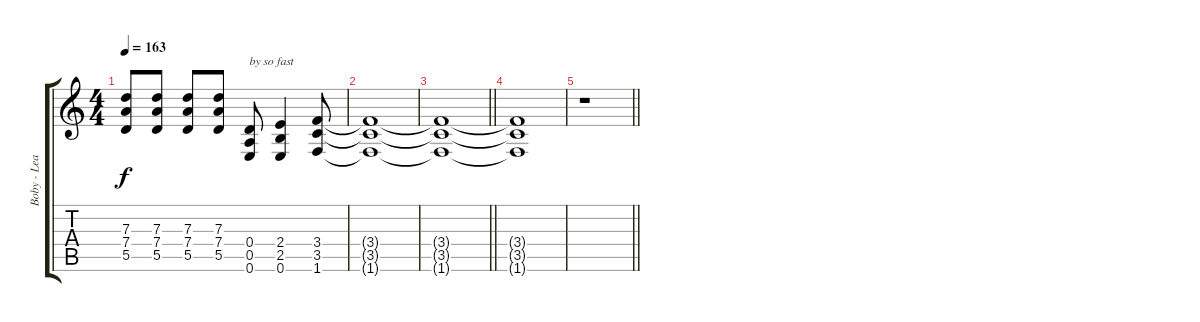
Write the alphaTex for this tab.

\track ("Boby - Lead Guitar" "Boby - Lea") {instrument overdrivenguitar}
\staff {score tabs}
\tuning (E4 B3 G3 D3 A2 E2) {hide}
\ts (4 4)
\tempo 163
\clef g2
\ks c
(7.3 7.4 5.5).8{dy f} (7.3 7.4 5.5).8 (7.3 7.4 5.5).8 (7.3 7.4 5.5).8 (0.4 0.5 0.6).8{txt "by so fast"} (2.4 2.5 0.6).4 (3.4 3.5 1.6).8 |
(3.4{t} 3.5{t} 1.6{t}).1 |
\barLineRight lightlight
(3.4{t} 3.5{t} 1.6{t}).1 |
(3.4{t} 3.5{t} 1.6{t}).1 |
\barLineRight lightlight
r.1
